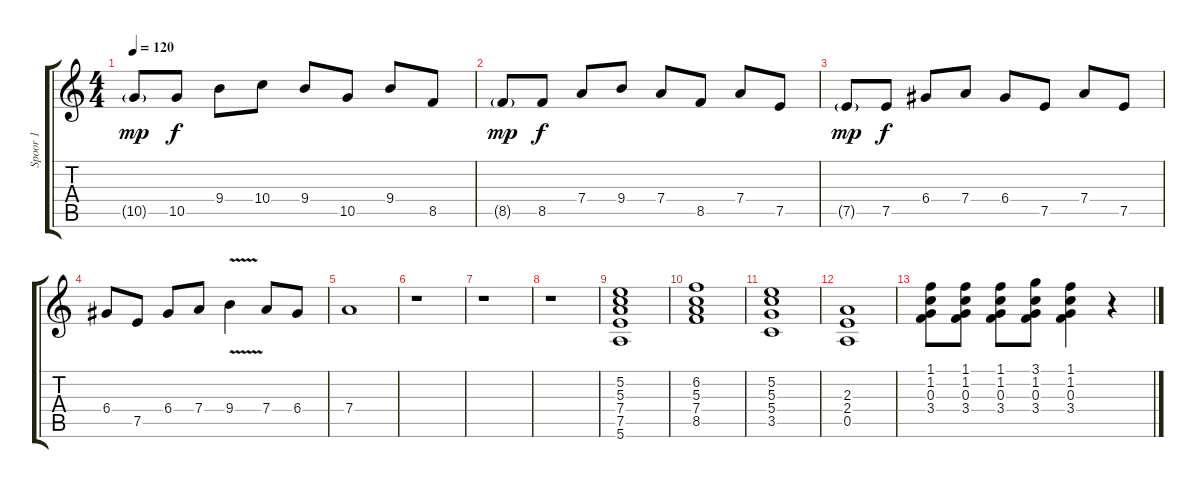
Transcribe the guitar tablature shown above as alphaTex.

\track ("Spoor 1" "Spoor 1") {instrument distortionguitar}
\staff {score tabs}
\tuning (E4 B3 G3 D3 A2 E2) {hide}
\ts (4 4)
\tempo 120
\clef g2
\ks c
10.5{g}.8{dy mp} 10.5.8{dy f} 9.4.8 10.4.8 9.4.8 10.5.8 9.4.8 8.5.8 |
8.5{g}.8{dy mp} 8.5.8{dy f} 7.4.8 9.4.8 7.4.8 8.5.8 7.4.8 7.5.8 |
7.5{g}.8{dy mp} 7.5.8{dy f} 6.4.8 7.4.8 6.4.8 7.5.8 7.4.8 7.5.8 |
6.4.8 7.5.8 6.4.8 7.4.8 9.4{v}.4 7.4.8 6.4.8 |
7.4.1 |
r.1 |
r.1 |
r.1 |
(5.2 5.3 7.4 7.5 5.6).1 |
(6.2 5.3 7.4 8.5).1 |
(5.2 5.3 5.4 3.5).1 |
(2.3 2.4 0.5).1 |
(1.1 1.2 0.3 3.4).8 (1.1 1.2 0.3 3.4).8 (1.1 1.2 0.3 3.4).8 (3.1 1.2 0.3 3.4).8 (1.1 1.2 0.3 3.4).4 r.4
